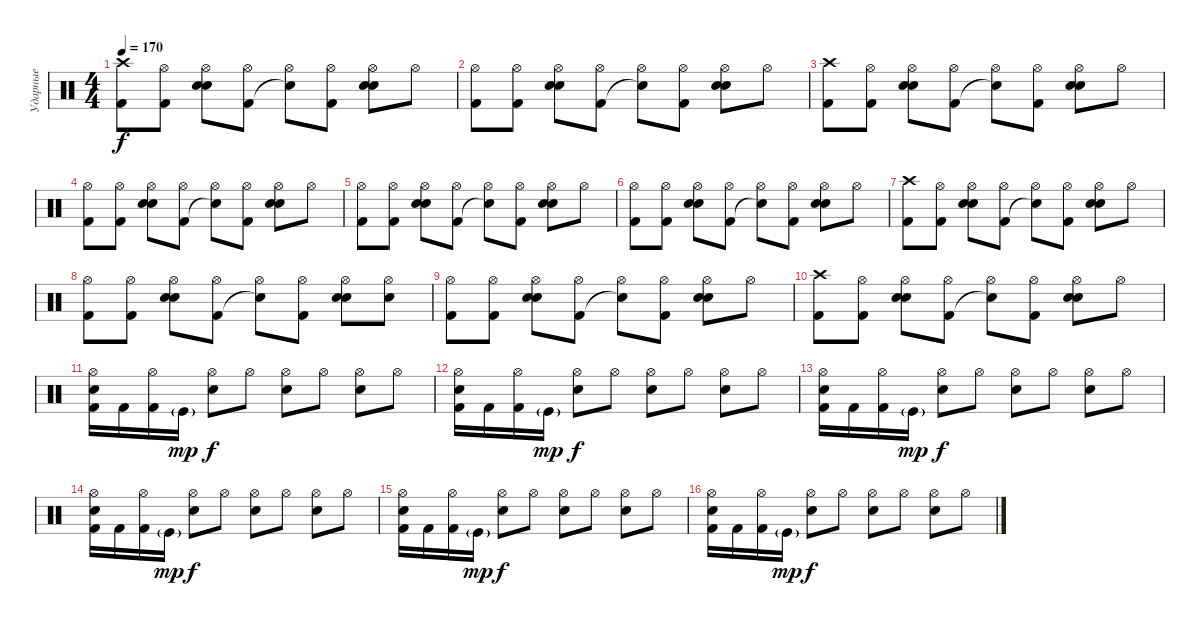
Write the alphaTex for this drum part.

\track ("Ударные" "Ударные") {instrument percussion}
\staff {score}
\articulation defaults
\ts (4 4)
\tempo 170
\clef neutral
\ks c
("Kick (hit) 2" "Crash high (hit)").8{dy f} ("Kick (hit) 2" "Hi-Hat (open)").8 ("Electric Snare (hit)" "Hi-Hat (open)" "Electric Snare (hit)").8 ("Kick (hit) 2" "Hi-Hat (open)").8 ("Snare (hit)"{t} "Hi-Hat (open)").8 ("Kick (hit) 2" "Hi-Hat (open)").8 ("Electric Snare (hit)" "Hi-Hat (open)" "Electric Snare (hit)").8 "Hi-Hat (open)".8 |
("Kick (hit) 2" "Hi-Hat (open)").8 ("Kick (hit) 2" "Hi-Hat (open)").8 ("Electric Snare (hit)" "Hi-Hat (open)" "Electric Snare (hit)").8 ("Kick (hit) 2" "Hi-Hat (open)").8 ("Snare (hit)"{t} "Hi-Hat (open)").8 ("Kick (hit) 2" "Hi-Hat (open)").8 ("Electric Snare (hit)" "Hi-Hat (open)" "Electric Snare (hit)").8 "Hi-Hat (open)".8 |
("Crash high (hit)" "Kick (hit) 2").8 ("Kick (hit) 2" "Hi-Hat (open)").8 ("Electric Snare (hit)" "Hi-Hat (open)" "Electric Snare (hit)").8 ("Kick (hit) 2" "Hi-Hat (open)").8 ("Snare (hit)"{t} "Hi-Hat (open)").8 ("Kick (hit) 2" "Hi-Hat (open)").8 ("Electric Snare (hit)" "Hi-Hat (open)" "Electric Snare (hit)").8 "Hi-Hat (open)".8 |
("Kick (hit) 2" "Hi-Hat (open)").8 ("Kick (hit) 2" "Hi-Hat (open)").8 ("Electric Snare (hit)" "Hi-Hat (open)" "Electric Snare (hit)").8 ("Kick (hit) 2" "Hi-Hat (open)").8 ("Snare (hit)"{t} "Hi-Hat (open)").8 ("Kick (hit) 2" "Hi-Hat (open)").8 ("Electric Snare (hit)" "Hi-Hat (open)" "Electric Snare (hit)").8 "Hi-Hat (open)".8 |
("Kick (hit) 2" "Hi-Hat (open)").8 ("Kick (hit) 2" "Hi-Hat (open)").8 ("Electric Snare (hit)" "Hi-Hat (open)" "Electric Snare (hit)").8 ("Kick (hit) 2" "Hi-Hat (open)").8 ("Snare (hit)"{t} "Hi-Hat (open)").8 ("Kick (hit) 2" "Hi-Hat (open)").8 ("Electric Snare (hit)" "Hi-Hat (open)" "Electric Snare (hit)").8 "Hi-Hat (open)".8 |
("Kick (hit) 2" "Hi-Hat (open)").8 ("Kick (hit) 2" "Hi-Hat (open)").8 ("Electric Snare (hit)" "Hi-Hat (open)" "Electric Snare (hit)").8 ("Kick (hit) 2" "Hi-Hat (open)").8 ("Snare (hit)"{t} "Hi-Hat (open)").8 ("Kick (hit) 2" "Hi-Hat (open)").8 ("Electric Snare (hit)" "Hi-Hat (open)" "Electric Snare (hit)").8 "Hi-Hat (open)".8 |
("Kick (hit) 2" "Crash high (hit)").8 ("Kick (hit) 2" "Hi-Hat (open)").8 ("Electric Snare (hit)" "Hi-Hat (open)" "Electric Snare (hit)").8 ("Kick (hit) 2" "Hi-Hat (open)").8 ("Snare (hit)"{t} "Hi-Hat (open)").8 ("Kick (hit) 2" "Hi-Hat (open)").8 ("Electric Snare (hit)" "Hi-Hat (open)" "Electric Snare (hit)").8 "Hi-Hat (open)".8 |
("Kick (hit) 2" "Hi-Hat (open)").8 ("Kick (hit) 2" "Hi-Hat (open)").8 ("Electric Snare (hit)" "Hi-Hat (open)" "Electric Snare (hit)").8 ("Kick (hit) 2" "Hi-Hat (open)").8 ("Snare (hit)"{t} "Hi-Hat (open)").8 ("Kick (hit) 2" "Hi-Hat (open)").8 ("Electric Snare (hit)" "Hi-Hat (open)" "Electric Snare (hit)").8 ("Electric Snare (hit)" "Hi-Hat (open)").8 |
("Kick (hit) 2" "Hi-Hat (open)").8 ("Kick (hit) 2" "Hi-Hat (open)").8 ("Electric Snare (hit)" "Hi-Hat (open)" "Electric Snare (hit)").8 ("Kick (hit) 2" "Hi-Hat (open)").8 ("Snare (hit)"{t} "Hi-Hat (open)").8 ("Kick (hit) 2" "Hi-Hat (open)").8 ("Electric Snare (hit)" "Hi-Hat (open)" "Electric Snare (hit)").8 "Hi-Hat (open)".8 |
("Kick (hit) 2" "Crash high (hit)").8 ("Kick (hit) 2" "Hi-Hat (open)").8 ("Electric Snare (hit)" "Hi-Hat (open)" "Electric Snare (hit)").8 ("Kick (hit) 2" "Hi-Hat (open)").8 ("Snare (hit)"{t} "Hi-Hat (open)").8 ("Kick (hit) 2" "Hi-Hat (open)").8 ("Electric Snare (hit)" "Hi-Hat (open)" "Electric Snare (hit)").8 "Hi-Hat (open)".8 |
("Kick (hit) 2" "Electric Snare (hit)" "Hi-Hat (open)").16 "Kick (hit) 2".16 ("Kick (hit) 2" "Hi-Hat (open)").16 "Kick (hit)"{g}.16{dy mp} ("Electric Snare (hit)" "Hi-Hat (open)").8{dy f} "Hi-Hat (open)".8 ("Electric Snare (hit)" "Hi-Hat (open)").8 "Hi-Hat (open)".8 ("Electric Snare (hit)" "Hi-Hat (open)").8 "Hi-Hat (open)".8 |
("Kick (hit) 2" "Electric Snare (hit)" "Hi-Hat (open)").16 "Kick (hit) 2".16 ("Kick (hit) 2" "Hi-Hat (open)").16 "Kick (hit)"{g}.16{dy mp} ("Electric Snare (hit)" "Hi-Hat (open)").8{dy f} "Hi-Hat (open)".8 ("Electric Snare (hit)" "Hi-Hat (open)").8 "Hi-Hat (open)".8 ("Electric Snare (hit)" "Hi-Hat (open)").8 "Hi-Hat (open)".8 |
("Kick (hit) 2" "Electric Snare (hit)" "Hi-Hat (open)").16 "Kick (hit) 2".16 ("Kick (hit) 2" "Hi-Hat (open)").16 "Kick (hit)"{g}.16{dy mp} ("Electric Snare (hit)" "Hi-Hat (open)").8{dy f} "Hi-Hat (open)".8 ("Electric Snare (hit)" "Hi-Hat (open)").8 "Hi-Hat (open)".8 ("Electric Snare (hit)" "Hi-Hat (open)").8 "Hi-Hat (open)".8 |
("Kick (hit) 2" "Electric Snare (hit)" "Hi-Hat (open)").16 "Kick (hit) 2".16 ("Kick (hit) 2" "Hi-Hat (open)").16 "Kick (hit)"{g}.16{dy mp} ("Electric Snare (hit)" "Hi-Hat (open)").8{dy f} "Hi-Hat (open)".8 ("Electric Snare (hit)" "Hi-Hat (open)").8 "Hi-Hat (open)".8 ("Electric Snare (hit)" "Hi-Hat (open)").8 "Hi-Hat (open)".8 |
("Kick (hit) 2" "Electric Snare (hit)" "Hi-Hat (open)").16 "Kick (hit) 2".16 ("Kick (hit) 2" "Hi-Hat (open)").16 "Kick (hit)"{g}.16{dy mp} ("Electric Snare (hit)" "Hi-Hat (open)").8{dy f} "Hi-Hat (open)".8 ("Electric Snare (hit)" "Hi-Hat (open)").8 "Hi-Hat (open)".8 ("Electric Snare (hit)" "Hi-Hat (open)").8 "Hi-Hat (open)".8 |
("Kick (hit) 2" "Electric Snare (hit)" "Hi-Hat (open)").16 "Kick (hit) 2".16 ("Kick (hit) 2" "Hi-Hat (open)").16 "Kick (hit)"{g}.16{dy mp} ("Electric Snare (hit)" "Hi-Hat (open)").8{dy f} "Hi-Hat (open)".8 ("Electric Snare (hit)" "Hi-Hat (open)").8 "Hi-Hat (open)".8 ("Electric Snare (hit)" "Hi-Hat (open)").8 "Hi-Hat (open)".8
